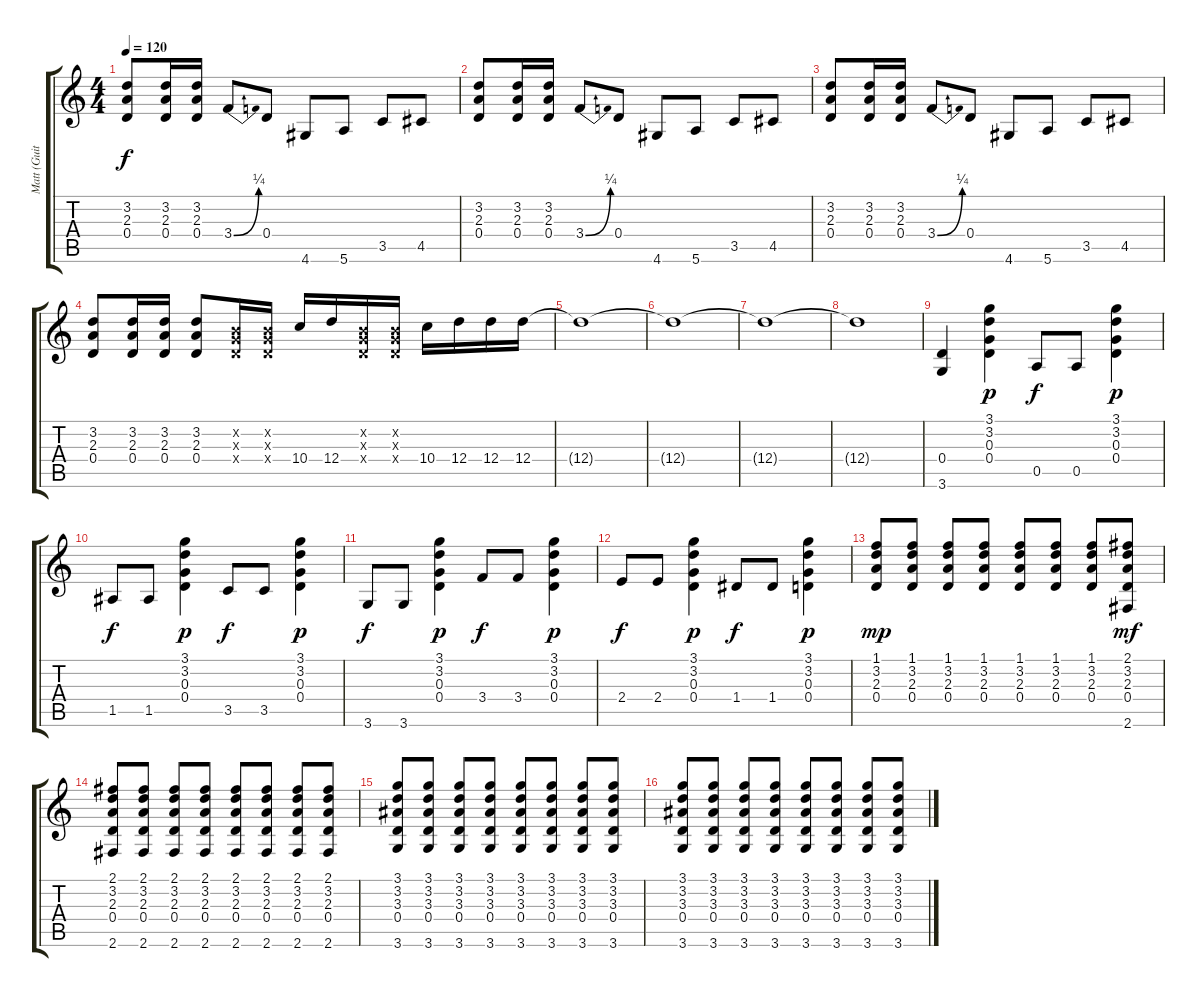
\track ("Matt (Guitar1)" "Matt (Guit") {instrument distortionguitar}
\staff {score tabs}
\tuning (E4 B3 G3 D3 A2 E2) {hide}
\ts (4 4)
\tempo 120
\clef g2
\ks c
(3.2 2.3 0.4).8{dy f} (3.2 2.3 0.4).16 (3.2 2.3 0.4).16 3.4{be (bend 0 0 60 1)}.8 0.4.8 4.6.8 5.6.8 3.5.8 4.5.8 |
(3.2 2.3 0.4).8 (3.2 2.3 0.4).16 (3.2 2.3 0.4).16 3.4{be (bend 0 0 60 1)}.8 0.4.8 4.6.8 5.6.8 3.5.8 4.5.8 |
(3.2 2.3 0.4).8 (3.2 2.3 0.4).16 (3.2 2.3 0.4).16 3.4{be (bend 0 0 60 1)}.8 0.4.8 4.6.8 5.6.8 3.5.8 4.5.8 |
(3.2 2.3 0.4).8 (3.2 2.3 0.4).16 (3.2 2.3 0.4).16 (3.2 2.3 0.4).8 (0.2{x} 0.3{x} 0.4{x}).16 (0.2{x} 0.3{x} 0.4{x}).16 10.4.16 12.4.16 (0.2{x} 0.3{x} 0.4{x}).16 (0.2{x} 0.3{x} 0.4{x}).16 10.4.16 12.4.16 12.4.16 12.4.16 |
12.4{t}.1 |
12.4{t}.1 |
12.4{t}.1 |
12.4{t}.1 |
(0.4 3.6).4 (3.1 3.2 0.3 0.4).4{dy p} 0.5.8{dy f} 0.5.8 (3.1 3.2 0.3 0.4).4{dy p} |
1.5.8{dy f} 1.5.8 (3.1 3.2 0.3 0.4).4{dy p} 3.5.8{dy f} 3.5.8 (3.1 3.2 0.3 0.4).4{dy p} |
3.6.8{dy f} 3.6.8 (3.1 3.2 0.3 0.4).4{dy p} 3.4.8{dy f} 3.4.8 (3.1 3.2 0.3 0.4).4{dy p} |
2.4.8{dy f} 2.4.8 (3.1 3.2 0.3 0.4).4{dy p} 1.4.8{dy f} 1.4.8 (3.1 3.2 0.3 0.4).4{dy p} |
(1.1 3.2 2.3 0.4).8{dy mp volume 10} (1.1 3.2 2.3 0.4).8 (1.1 3.2 2.3 0.4).8 (1.1 3.2 2.3 0.4).8 (1.1 3.2 2.3 0.4).8 (1.1 3.2 2.3 0.4).8 (1.1 3.2 2.3 0.4).8 (2.1 3.2 2.3 0.4 2.6).8{dy mf} |
(2.1 3.2 2.3 0.4 2.6).8 (2.1 3.2 2.3 0.4 2.6).8 (2.1 3.2 2.3 0.4 2.6).8 (2.1 3.2 2.3 0.4 2.6).8 (2.1 3.2 2.3 0.4 2.6).8 (2.1 3.2 2.3 0.4 2.6).8 (2.1 3.2 2.3 0.4 2.6).8 (2.1 3.2 2.3 0.4 2.6).8 |
(3.1 3.2 3.3 0.4 3.6).8 (3.1 3.2 3.3 0.4 3.6).8 (3.1 3.2 3.3 0.4 3.6).8 (3.1 3.2 3.3 0.4 3.6).8 (3.1 3.2 3.3 0.4 3.6).8 (3.1 3.2 3.3 0.4 3.6).8 (3.1 3.2 3.3 0.4 3.6).8 (3.1 3.2 3.3 0.4 3.6).8 |
(3.1 3.2 3.3 0.4 3.6).8 (3.1 3.2 3.3 0.4 3.6).8 (3.1 3.2 3.3 0.4 3.6).8 (3.1 3.2 3.3 0.4 3.6).8 (3.1 3.2 3.3 0.4 3.6).8 (3.1 3.2 3.3 0.4 3.6).8 (3.1 3.2 3.3 0.4 3.6).8 (3.1 3.2 3.3 0.4 3.6).8
